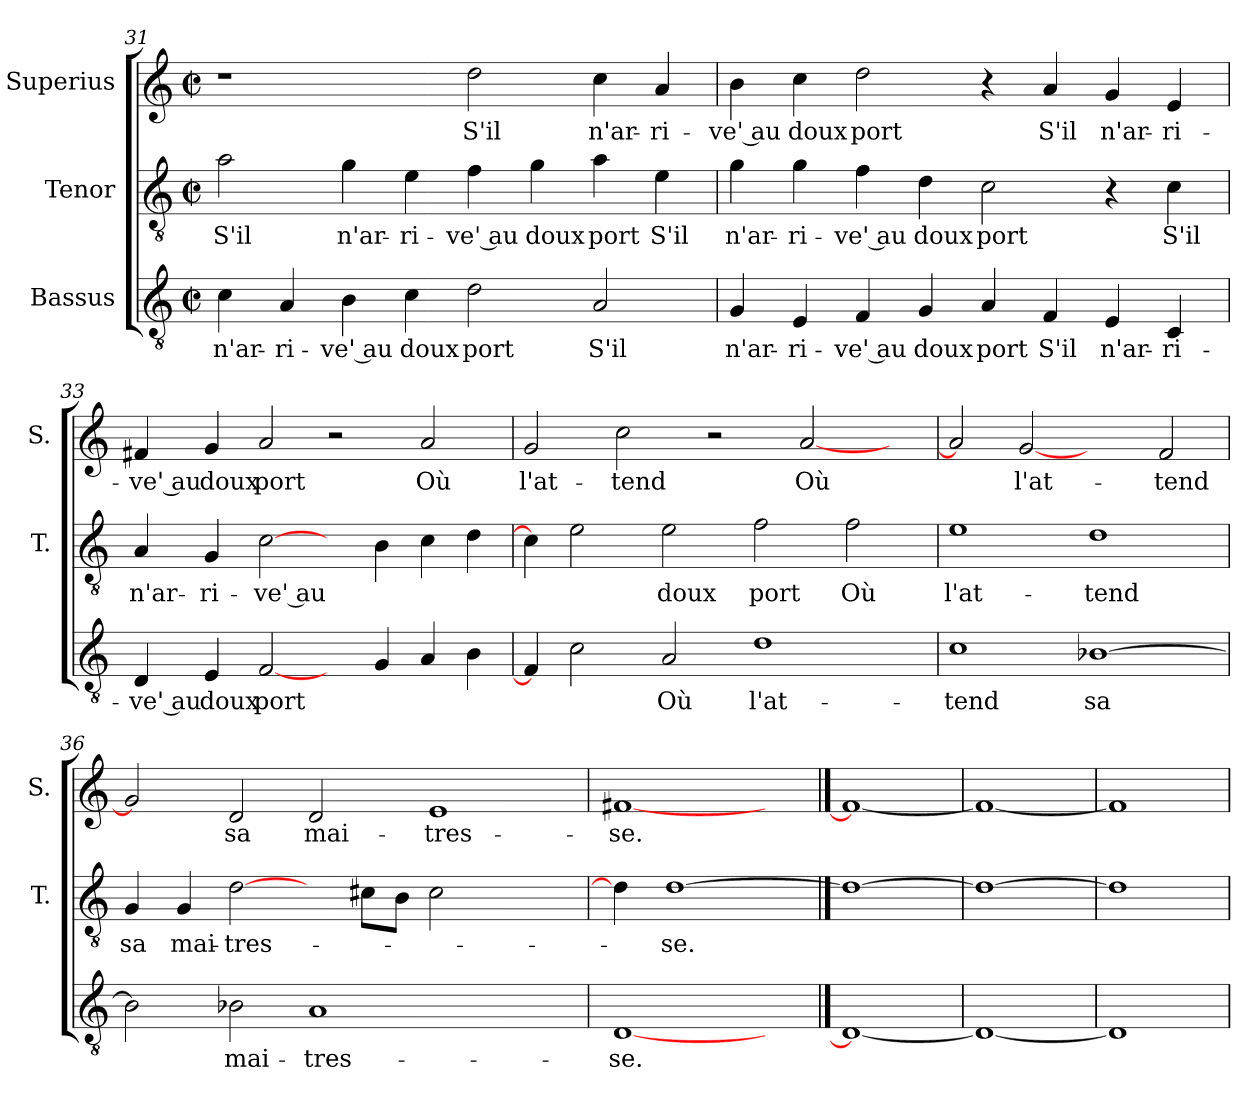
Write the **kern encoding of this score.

**kern	**text	**kern	**text	**kern	**text
*part3	*part3	*part2	*part2	*part1	*part1
*staff3	*staff3	*staff2	*staff2	*staff1	*staff1
*I"Bassus	*	*I"Tenor	*	*I"Superius	*
*	*	*I'T.	*	*I'S.	*
*clefGv2	*	*clefGv2	*	*clefG2	*
*k[]	*	*k[]	*	*k[]	*
*C:	*	*C:	*	*C:	*
*M2/2	*	*M2/2	*	*M2/2	*
*met(c|)	*	*met(c|)	*	*met(c|)	*
=31	=31	=31	=31	=31	=31
4c\	n'ar-	2a\	S'il	1r	.
4A/	-ri-	.	.	.	.
4B\	-ve' au	4g\	n'ar-	.	.
4c\	doux	4e\	-ri-	.	.
2d\	port	4f\	-ve' au	2dd\	S'il
.	.	4g\	doux	.	.
2A/	S'il	4a\	port	4cc\	n'ar-
.	.	4e\	S'il	4a/	-ri-
=32	=32	=32	=32	=32	=32
4G/	n'ar-	4g\	n'ar-	4b\	-ve' au
4E/	-ri-	4g\	-ri-	4cc\	doux
4F/	-ve' au	4f\	-ve' au	2dd\	port
4G/	doux	4d\	doux	.	.
4A/	port	2c\	port	4r	.
4F/	S'il	.	.	4a/	S'il
4E/	n'ar-	4r	.	4g/	n'ar-
4C/	-ri-	4c\	S'il	4e/	-ri-
!!LO:LB:g=z
=33	=33	=33	=33	=33	=33
4D/	-ve' au	4A/	n'ar-	4f#X/	-ve' au
4E/	doux	4G/	-ri-	4g/	doux
[2F/	port	[2c\	-ve' au	2a/	port
4ryy	.	4ryy	.	2r	.
4G/	.	4B\	.	.	.
4A/	.	4c\	.	2a/	Où
4B\	.	4d\	.	.	.
=34	=34	=34	=34	=34	=34
4F/]	.	4c\]	.	2g/	l'at-
2c\	.	2e\	.	.	.
.	.	.	.	2cc\	-tend
2A/	Où	2e\	doux	.	.
.	.	.	.	2r	.
1d\	l'at-	2f\	port	.	.
.	.	.	.	[2a/	Où
.	.	2f\	Où	.	.
.	.	.	.	4ryy	.
=35	=35	=35	=35	=35	=35
1c\	-tend	1e\	l'at-	2a/]	.
.	.	.	.	[2g/	l'at-
[1B-X\	sa	1d\	-tend	2ryy	.
.	.	.	.	2f/	-tend
=36	=36	=36	=36	=36	=36
2B-\]	.	4G/	sa	2g/]	.
.	.	4G/	mai-	.	.
2B-X\	mai-	[2d\	-tres-	2d/	sa
1A/	-tres-	4ryy	.	2d/	mai-
.	.	8c#X\L	.	.	.
.	.	8B\J	.	.	.
.	.	2c#\	.	1e/	-tres-
2ryy	.	2ryy	.	.	.
=37	=37	=37	=37	=37	=37
[1D/	-se.	4d\]	.	[1f#X/	-se.
.	.	[1d\	-se.	.	.
4ryy	.	.	.	4ryy	.
==38	==38	==38	==38	==38	==38
1D/_	.	1d\_	.	1f#/_	.
=39	=39	=39	=39	=39	=39
1D/_	.	1d\_	.	1f#/_	.
=40	=40	=40	=40	=40	=40
1D/]	.	1d\]	.	1f#/]	.
=	=	=	=	=	=
*-	*-	*-	*-	*-	*-
